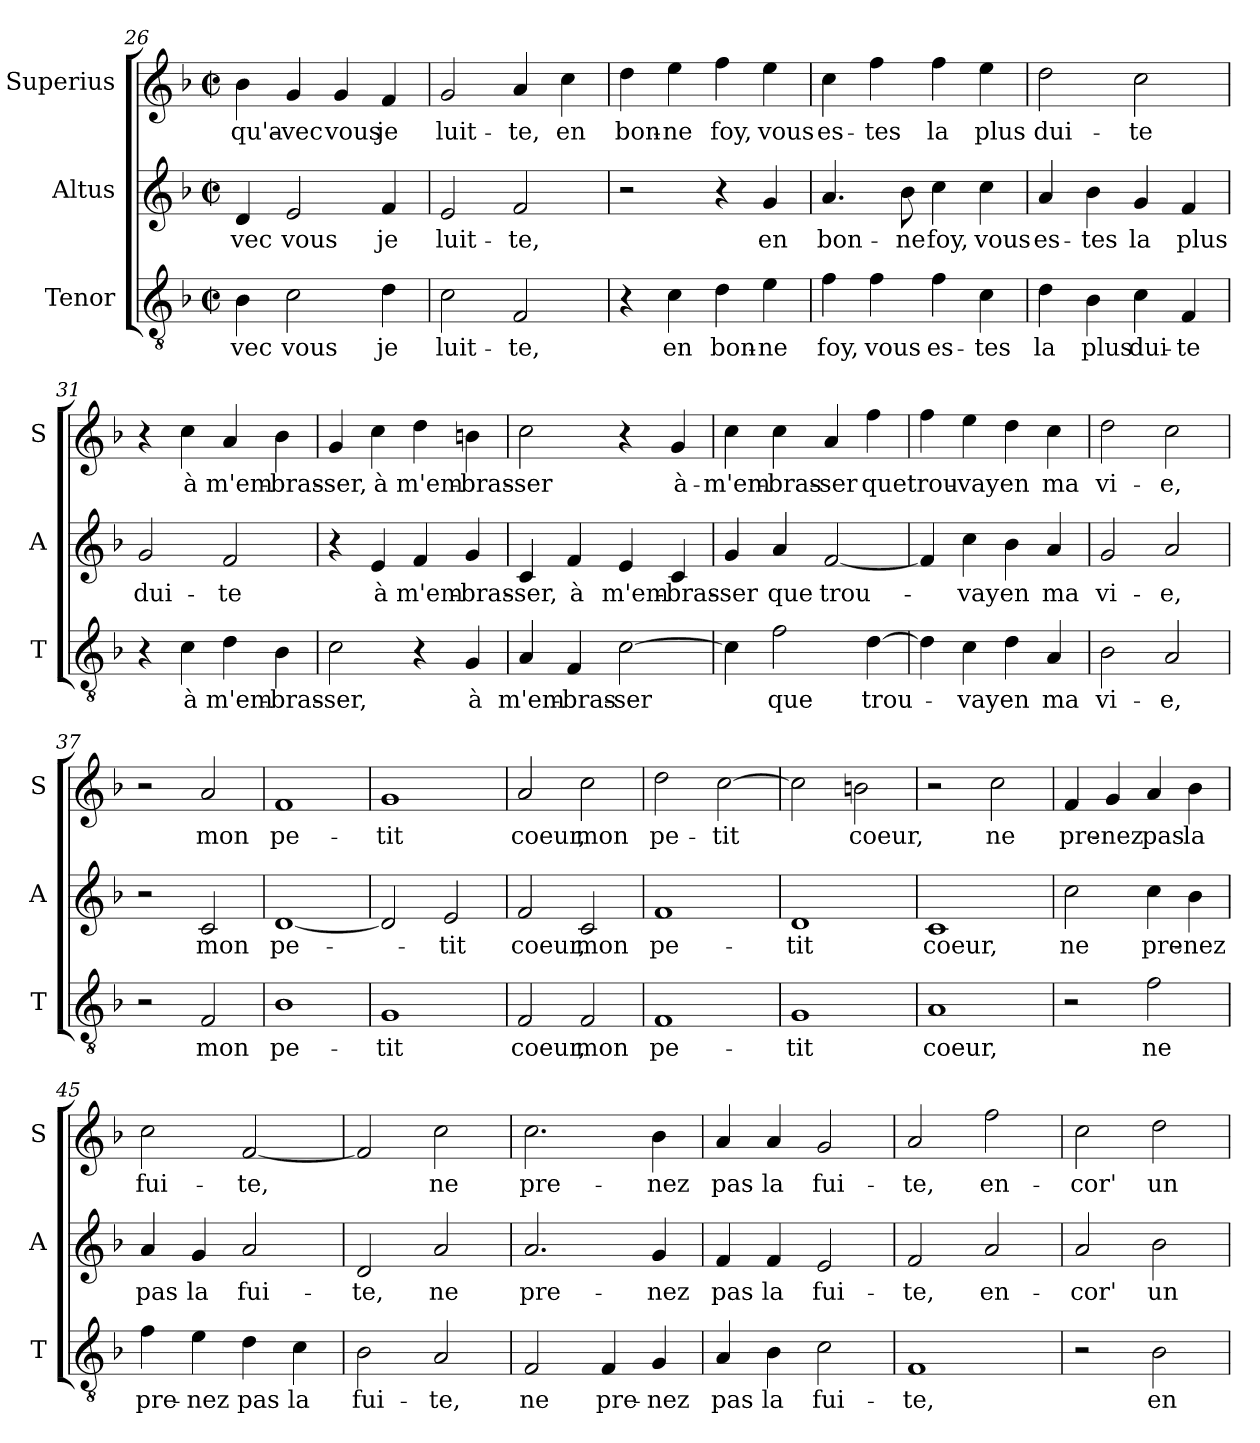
**kern	**text	**kern	**text	**kern	**text
*part3	*part3	*part2	*part2	*part1	*part1
*staff3	*staff3	*staff2	*staff2	*staff1	*staff1
*I"Tenor	*	*I"Altus	*	*I"Superius	*
*I'T	*	*I'A	*	*I'S	*
!!LO:LB:g=z
*clefGv2	*	*clefG2	*	*clefG2	*
*k[b-]	*	*k[b-]	*	*k[b-]	*
*F:	*	*F:	*	*F:	*
*M2/2	*	*M2/2	*	*M2/2	*
*met(c|)	*	*met(c|)	*	*met(c|)	*
=26	=26	=26	=26	=26	=26
!	!LO:LY:b	!	!LO:LY:b	!	!LO:LY:b
4B-\	-vec	4d/	-vec	4b-\	qu'a-
!	!LO:LY:b	!	!LO:LY:b	!	!LO:LY:b
2c\	vous	2e/	vous	4g/	-vec
!	!	!	!	!	!LO:LY:b
.	.	.	.	4g/	vous
!	!LO:LY:b	!	!LO:LY:b	!	!LO:LY:b
4d\	je	4f/	je	4f/	je
=27	=27	=27	=27	=27	=27
!	!LO:LY:b	!	!LO:LY:b	!	!LO:LY:b
2c\	luit-	2e/	luit-	2g/	luit-
!	!LO:LY:b	!	!LO:LY:b	!	!LO:LY:b
2F/	-te,	2f/	-te,	4a/	-te,
!	!	!	!	!	!LO:LY:b
.	.	.	.	4cc\	en
=28	=28	=28	=28	=28	=28
!	!	!	!	!	!LO:LY:b
4r	.	2r	.	4dd\	bon-
!	!LO:LY:b	!	!	!	!LO:LY:b
4c\	en	.	.	4ee\	-ne
!	!LO:LY:b	!	!	!	!LO:LY:b
4d\	bon-	4r	.	4ff\	foy,
!	!LO:LY:b	!	!LO:LY:b	!	!LO:LY:b
4e\	-ne	4g/	en	4ee\	vous
=29	=29	=29	=29	=29	=29
!	!LO:LY:b	!	!LO:LY:b	!	!LO:LY:b
4f\	foy,	4.a/	bon-	4cc\	es-
!	!LO:LY:b	!	!	!	!LO:LY:b
4f\	vous	.	.	4ff\	-tes
!	!	!	!LO:LY:b	!	!
.	.	8b-\	-ne	.	.
!	!LO:LY:b	!	!LO:LY:b	!	!LO:LY:b
4f\	es-	4cc\	foy,	4ff\	la
!	!LO:LY:b	!	!LO:LY:b	!	!LO:LY:b
4c\	-tes	4cc\	vous	4ee\	plus
=30	=30	=30	=30	=30	=30
!	!LO:LY:b	!	!LO:LY:b	!	!LO:LY:b
4d\	la	4a/	es-	2dd\	dui-
!	!LO:LY:b	!	!LO:LY:b	!	!
4B-\	plus	4b-\	-tes	.	.
!	!LO:LY:b	!	!LO:LY:b	!	!LO:LY:b
4c\	dui-	4g/	la	2cc\	-te
!	!LO:LY:b	!	!LO:LY:b	!	!
4F/	-te	4f/	plus	.	.
!!LO:LB:g=z
=31	=31	=31	=31	=31	=31
!	!	!	!LO:LY:b	!	!
4r	.	2g/	dui-	4r	.
!	!LO:LY:b	!	!	!	!LO:LY:b
4c\	à	.	.	4cc\	à
!	!LO:LY:b	!	!LO:LY:b	!	!LO:LY:b
4d\	m'em-	2f/	-te	4a/	m'em-
!	!LO:LY:b	!	!	!	!LO:LY:b
4B-\	-bras-	.	.	4b-\	-bras-
=32	=32	=32	=32	=32	=32
!	!LO:LY:b	!	!	!	!LO:LY:b
2c\	-ser,	4r	.	4g/	-ser,
!	!	!	!LO:LY:b	!	!LO:LY:b
.	.	4e/	à	4cc\	à
!	!	!	!LO:LY:b	!	!LO:LY:b
4r	.	4f/	m'em-	4dd\	m'em-
!	!LO:LY:b	!	!LO:LY:b	!	!LO:LY:b
4G/	à	4g/	-bras-	4bn\	-bras-
=33	=33	=33	=33	=33	=33
!	!LO:LY:b	!	!LO:LY:b	!	!LO:LY:b
4A/	m'em-	4c/	-ser,	2cc\	-ser
!	!LO:LY:b	!	!LO:LY:b	!	!
4F/	-bras-	4f/	à	.	.
!	!LO:LY:b	!	!LO:LY:b	!	!
[2c\	-ser	4e/	m'em-	4r	.
!	!	!	!LO:LY:b	!	!LO:LY:b
.	.	4c/	-bras-	4g/	à-
=34	=34	=34	=34	=34	=34
!	!	!	!LO:LY:b	!	!LO:LY:b
4c\]	.	4g/	-ser	4cc\	-m'em-
!	!LO:LY:b	!	!LO:LY:b	!	!LO:LY:b
2f\	que	4a/	que	4cc\	-bras-
!	!	!	!LO:LY:b	!	!LO:LY:b
.	.	[2f/	trou-	4a/	-ser
!	!LO:LY:b	!	!	!	!LO:LY:b
[4d\	trou-	.	.	4ff\	que
=35	=35	=35	=35	=35	=35
!	!	!	!	!	!LO:LY:b
4d\]	.	4f/]	.	4ff\	trou-
!	!LO:LY:b	!	!LO:LY:b	!	!LO:LY:b
4c\	-vay	4cc\	-vay	4ee\	-vay
!	!LO:LY:b	!	!LO:LY:b	!	!LO:LY:b
4d\	en	4b-\	en	4dd\	en
!	!LO:LY:b	!	!LO:LY:b	!	!LO:LY:b
4A/	ma	4a/	ma	4cc\	ma
!!LO:PB:g=z
=36	=36	=36	=36	=36	=36
!	!LO:LY:b	!	!LO:LY:b	!	!LO:LY:b
2B-\	vi-	2g/	vi-	2dd\	vi-
!	!LO:LY:b	!	!LO:LY:b	!	!LO:LY:b
2A/	-e,	2a/	-e,	2cc\	-e,
=37	=37	=37	=37	=37	=37
2r	.	2r	.	2r	.
!	!LO:LY:b	!	!LO:LY:b	!	!LO:LY:b
2F/	mon	2c/	mon	2a/	mon
=38	=38	=38	=38	=38	=38
!	!LO:LY:b	!	!LO:LY:b	!	!LO:LY:b
1B-	pe-	[1d	pe-	1f	pe-
=39	=39	=39	=39	=39	=39
!	!LO:LY:b	!	!	!	!LO:LY:b
1G	-tit	2d/]	.	1g	-tit
!	!	!	!LO:LY:b	!	!
.	.	2e/	-tit	.	.
=40	=40	=40	=40	=40	=40
!	!LO:LY:b	!	!LO:LY:b	!	!LO:LY:b
2F/	coeur,	2f/	coeur,	2a/	coeur,
!	!LO:LY:b	!	!LO:LY:b	!	!LO:LY:b
2F/	mon	2c/	mon	2cc\	mon
=41	=41	=41	=41	=41	=41
!	!LO:LY:b	!	!LO:LY:b	!	!LO:LY:b
1F	pe-	1f	pe-	2dd\	pe-
!	!	!	!	!	!LO:LY:b
.	.	.	.	[2cc\	-tit
!!LO:LB:g=z
=42	=42	=42	=42	=42	=42
!	!LO:LY:b	!	!LO:LY:b	!	!
1G	-tit	1d	-tit	2cc\]	.
!	!	!	!	!	!LO:LY:b
.	.	.	.	2bn\	coeur,
=43	=43	=43	=43	=43	=43
!	!LO:LY:b	!	!LO:LY:b	!	!
1A	coeur,	1c	coeur,	2r	.
!	!	!	!	!	!LO:LY:b
.	.	.	.	2cc\	ne
=44	=44	=44	=44	=44	=44
!	!	!	!LO:LY:b	!	!LO:LY:b
2r	.	2cc\	ne	4f/	pre-
!	!	!	!	!	!LO:LY:b
.	.	.	.	4g/	-nez
!	!LO:LY:b	!	!LO:LY:b	!	!LO:LY:b
2f\	ne	4cc\	pre-	4a/	pas
!	!	!	!LO:LY:b	!	!LO:LY:b
.	.	4b-\	-nez	4b-\	la
=45	=45	=45	=45	=45	=45
!	!LO:LY:b	!	!LO:LY:b	!	!LO:LY:b
4f\	pre-	4a/	pas	2cc\	fui-
!	!LO:LY:b	!	!LO:LY:b	!	!
4e\	-nez	4g/	la	.	.
!	!LO:LY:b	!	!LO:LY:b	!	!LO:LY:b
4d\	pas	2a/	fui-	[2f/	-te,
!	!LO:LY:b	!	!	!	!
4c\	la	.	.	.	.
=46	=46	=46	=46	=46	=46
!	!LO:LY:b	!	!LO:LY:b	!	!
2B-\	fui-	2d/	-te,	2f/]	.
!	!LO:LY:b	!	!LO:LY:b	!	!LO:LY:b
2A/	-te,	2a/	ne	2cc\	ne
!!LO:LB:g=z
=47	=47	=47	=47	=47	=47
!	!LO:LY:b	!	!LO:LY:b	!	!LO:LY:b
2F/	ne	2.a/	pre-	2.cc\	pre-
!	!LO:LY:b	!	!	!	!
4F/	pre-	.	.	.	.
!	!LO:LY:b	!	!LO:LY:b	!	!LO:LY:b
4G/	-nez	4g/	-nez	4b-\	-nez
=48	=48	=48	=48	=48	=48
!	!LO:LY:b	!	!LO:LY:b	!	!LO:LY:b
4A/	pas	4f/	pas	4a/	pas
!	!LO:LY:b	!	!LO:LY:b	!	!LO:LY:b
4B-\	la	4f/	la	4a/	la
!	!LO:LY:b	!	!LO:LY:b	!	!LO:LY:b
2c\	fui-	2e/	fui-	2g/	fui-
=49	=49	=49	=49	=49	=49
!	!LO:LY:b	!	!LO:LY:b	!	!LO:LY:b
1F	-te,	2f/	-te,	2a/	-te,
!	!	!	!LO:LY:b	!	!LO:LY:b
.	.	2a/	en-	2ff\	en-
=50	=50	=50	=50	=50	=50
!	!	!	!LO:LY:b	!	!LO:LY:b
2r	.	2a/	-cor'	2cc\	-cor'
!	!LO:LY:b	!	!LO:LY:b	!	!LO:LY:b
2B-\	en-	2b-\	un	2dd\	un
=	=	=	=	=	=
*-	*-	*-	*-	*-	*-
